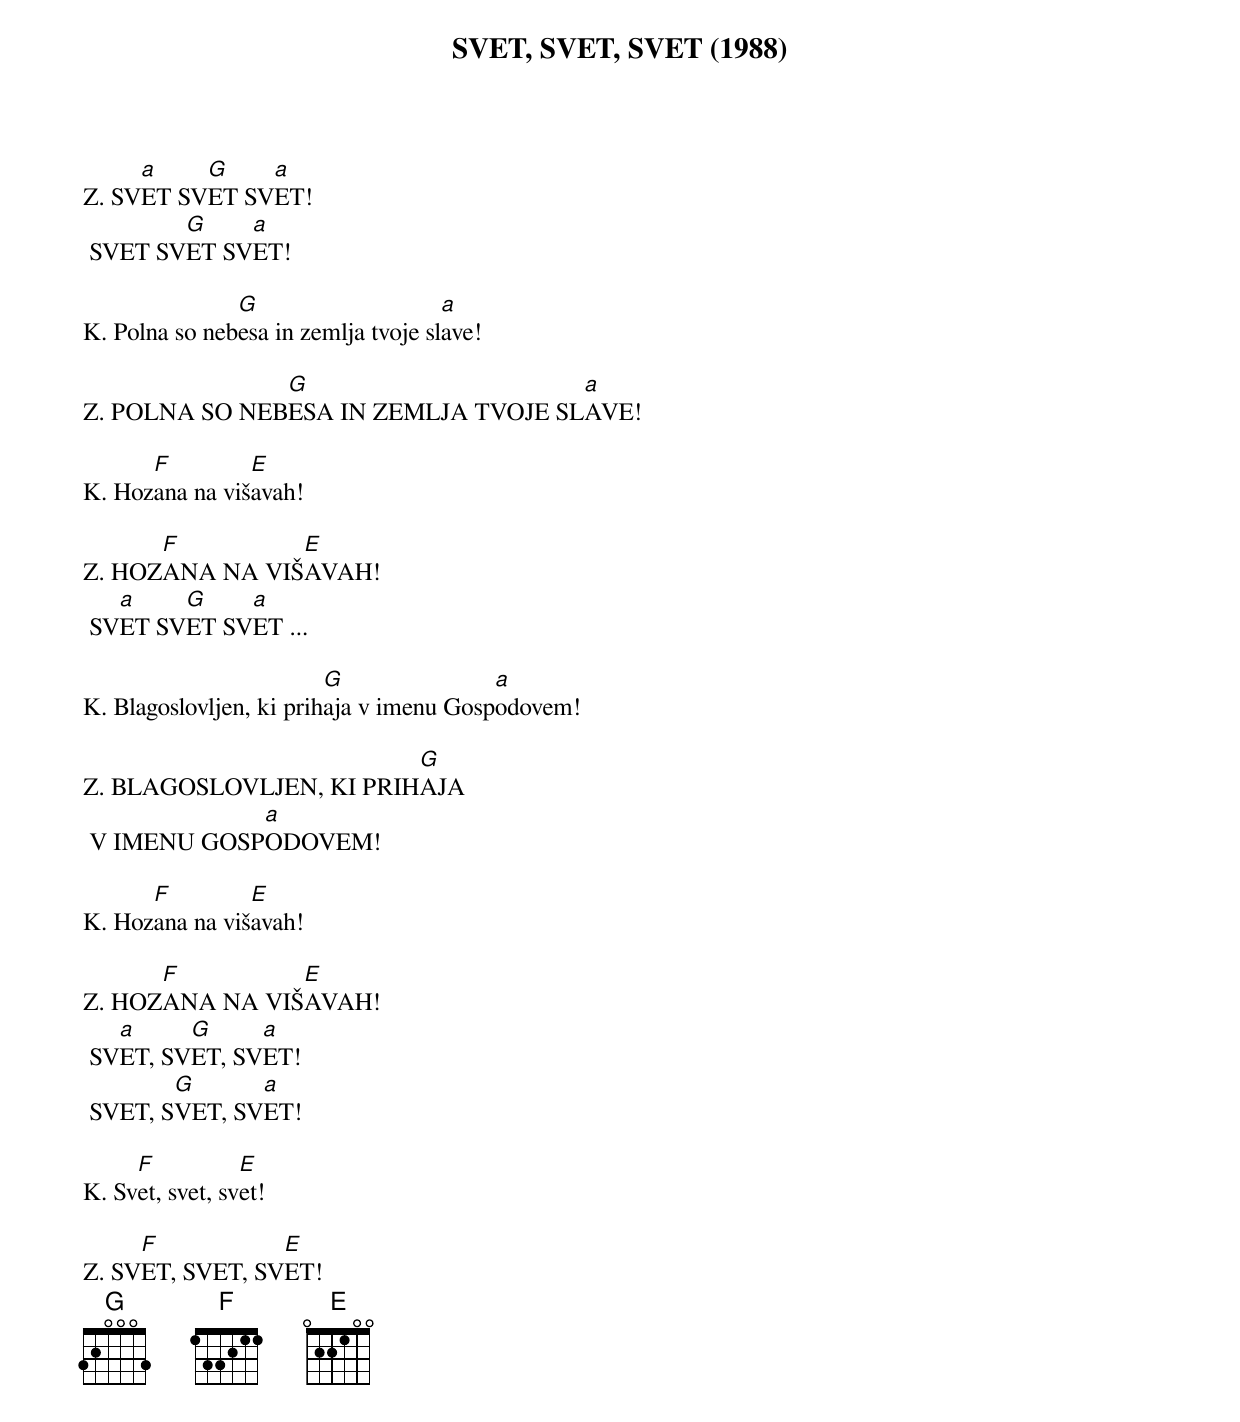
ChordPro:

{title: SVET, SVET, SVET (1988)}

Z.	SV[a]ET SV[G]ET SV[a]ET!
	SVET SV[G]ET SV[a]ET!

K.	Polna so neb[G]esa in zemlja tvoje sl[a]ave!

Z.	POLNA SO NEB[G]ESA IN ZEMLJA TVOJE SL[a]AVE!

K.	Hoz[F]ana na viš[E]avah!

Z.	HOZ[F]ANA NA VIŠ[E]AVAH!
	SV[a]ET SV[G]ET SV[a]ET ...

K.	Blagoslovljen, ki prih[G]aja v imenu Gosp[a]odovem!

Z.	BLAGOSLOVLJEN, KI PRIH[G]AJA
	V IMENU GOSP[a]ODOVEM!

K.	Hoz[F]ana na viš[E]avah!

Z.	HOZ[F]ANA NA VIŠ[E]AVAH!
	SV[a]ET, SV[G]ET, SV[a]ET!
	SVET, S[G]VET, SV[a]ET!

K.	Sv[F]et, svet, sv[E]et!

Z.	SV[F]ET, SVET, SV[E]ET!
